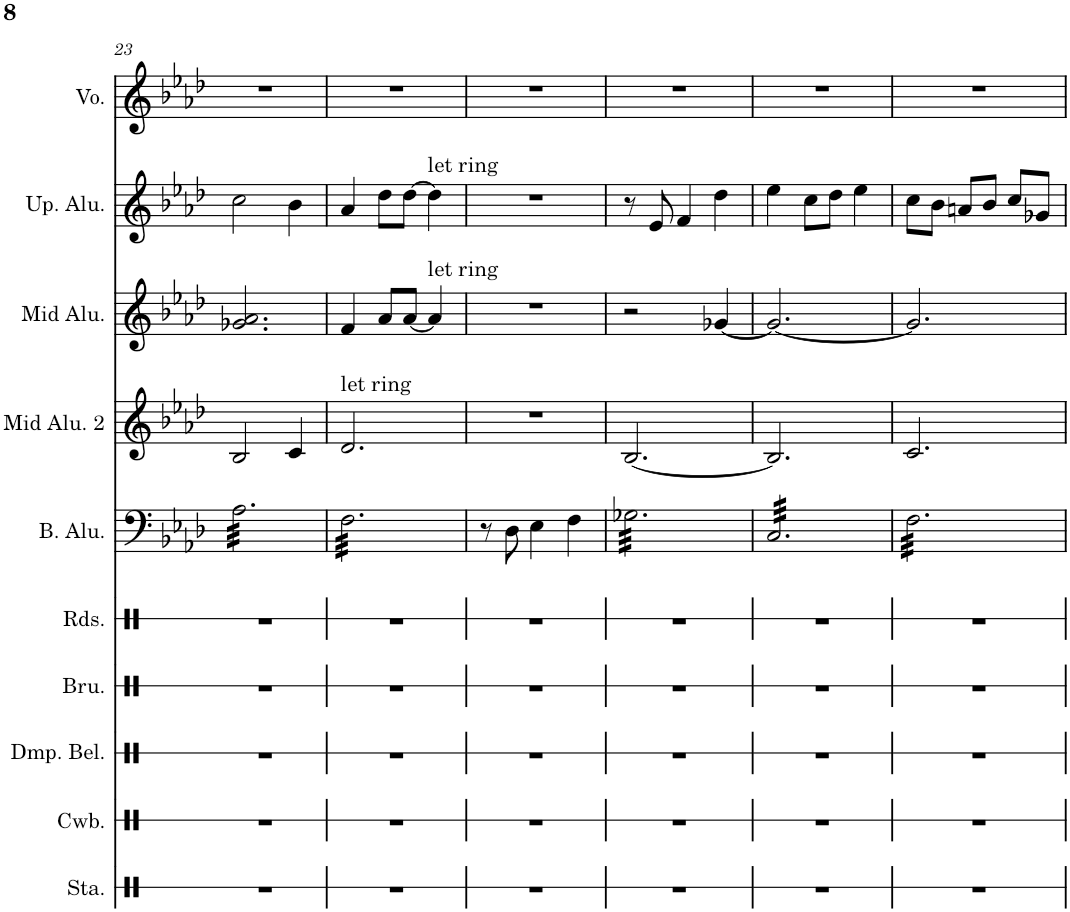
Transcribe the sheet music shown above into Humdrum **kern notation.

**kern	**kern	**kern	**kern	**kern	**kern	**kern	**kern	**kern	**kern
*part10	*part9	*part8	*part7	*part6	*part5	*part4	*part3	*part2	*part1
*staff10	*staff9	*staff8	*staff7	*staff6	*staff5	*staff4	*staff3	*staff2	*staff1
*I"Stamp	*I"Metal Dampened Bell	*I"Dampened Bell	*I"Brushes on Dampened Bell	*I"Rods on Dampened Bell	*I"Bass Aluphone	*I"Mid Aluphone 2	*I"Mid Aluphone	*I"Upper Aluphone	*I"Voice
*I'Sta.	*	*I'Dmp. Bel.	*I'Bru.	*I'Rds.	*I'B. Alu.	*I'Mid Alu. 2	*I'Mid Alu.	*I'Up. Alu.	*I'Vo.
!!LO:PB:g=z
*clefX	*clefX	*clefX	*clefX	*clefX	*clefF4	*clefG2	*clefG2	*clefG2	*clefG2
*	*	*	*	*	*Trd-7c-12	*Trd-7c-12	*Trd-7c-12	*Trd-14c-24	*
*k[]	*k[]	*k[]	*k[]	*k[]	*k[b-e-a-d-]	*k[b-e-a-d-]	*k[b-e-a-d-]	*k[b-e-a-d-]	*k[b-e-a-d-]
*M3/4	*M3/4	*M3/4	*M3/4	*M3/4	*M3/4	*M3/4	*M3/4	*M3/4	*M3/4
=23	=23	=23	=23	=23	=23	=23	=23	=23	=23
*	*	*	*	*	*tremolo	*	*	*	*
2.r	2.r	2.r	2.r	2.r	32A-\LLL	2B-/	2.g-X/ 2.a-/	2cc\	2.r
.	.	.	.	.	32A-\	.	.	.	.
.	.	.	.	.	32A-\	.	.	.	.
.	.	.	.	.	32A-\	.	.	.	.
.	.	.	.	.	32A-\	.	.	.	.
.	.	.	.	.	32A-\	.	.	.	.
.	.	.	.	.	32A-\	.	.	.	.
.	.	.	.	.	32A-\	.	.	.	.
.	.	.	.	.	32A-\	.	.	.	.
.	.	.	.	.	32A-\	.	.	.	.
.	.	.	.	.	32A-\	.	.	.	.
.	.	.	.	.	32A-\	.	.	.	.
.	.	.	.	.	32A-\	.	.	.	.
.	.	.	.	.	32A-\	.	.	.	.
.	.	.	.	.	32A-\	.	.	.	.
.	.	.	.	.	32A-\	.	.	.	.
.	.	.	.	.	32A-\	4c/	.	4b-\	.
.	.	.	.	.	32A-\	.	.	.	.
.	.	.	.	.	32A-\	.	.	.	.
.	.	.	.	.	32A-\	.	.	.	.
.	.	.	.	.	32A-\	.	.	.	.
.	.	.	.	.	32A-\	.	.	.	.
.	.	.	.	.	32A-\	.	.	.	.
.	.	.	.	.	32A-\JJJ	.	.	.	.
=24	=24	=24	=24	=24	=24	=24	=24	=24	=24
!	!	!	!	!	!	!LO:TX:a:t=let ring	!	!	!
2.r	2.r	2.r	2.r	2.r	32F\LLL	2.d-/	4f/	4a-/	2.r
.	.	.	.	.	32F\	.	.	.	.
.	.	.	.	.	32F\	.	.	.	.
.	.	.	.	.	32F\	.	.	.	.
.	.	.	.	.	32F\	.	.	.	.
.	.	.	.	.	32F\	.	.	.	.
.	.	.	.	.	32F\	.	.	.	.
.	.	.	.	.	32F\	.	.	.	.
.	.	.	.	.	32F\	.	8a-/L	8dd-\L	.
.	.	.	.	.	32F\	.	.	.	.
.	.	.	.	.	32F\	.	.	.	.
.	.	.	.	.	32F\	.	.	.	.
.	.	.	.	.	32F\	.	[8a-/J	[8dd-\J	.
.	.	.	.	.	32F\	.	.	.	.
.	.	.	.	.	32F\	.	.	.	.
.	.	.	.	.	32F\	.	.	.	.
!	!	!	!	!	!	!	!	!LO:TX:a:t=let ring	!
!	!	!	!	!	!	!	!LO:TX:a:t=let ring	!	!
.	.	.	.	.	32F\	.	4a-/]	4dd-\]	.
.	.	.	.	.	32F\	.	.	.	.
.	.	.	.	.	32F\	.	.	.	.
.	.	.	.	.	32F\	.	.	.	.
.	.	.	.	.	32F\	.	.	.	.
.	.	.	.	.	32F\	.	.	.	.
.	.	.	.	.	32F\	.	.	.	.
.	.	.	.	.	32F\JJJ	.	.	.	.
*	*	*	*	*	*Xtremolo	*	*	*	*
=25	=25	=25	=25	=25	=25	=25	=25	=25	=25
2.r	2.r	2.r	2.r	2.r	8r	2.r	2.r	2.r	2.r
.	.	.	.	.	8D-\	.	.	.	.
.	.	.	.	.	4E-\	.	.	.	.
.	.	.	.	.	4F\	.	.	.	.
=26	=26	=26	=26	=26	=26	=26	=26	=26	=26
*	*	*	*	*	*tremolo	*	*	*	*
2.r	2.r	2.r	2.r	2.r	32G-X\LLL	[2.B-/	2r	8r	2.r
.	.	.	.	.	32G-X\	.	.	.	.
.	.	.	.	.	32G-X\	.	.	.	.
.	.	.	.	.	32G-X\	.	.	.	.
.	.	.	.	.	32G-X\	.	.	8e-/	.
.	.	.	.	.	32G-X\	.	.	.	.
.	.	.	.	.	32G-X\	.	.	.	.
.	.	.	.	.	32G-X\	.	.	.	.
.	.	.	.	.	32G-X\	.	.	4f/	.
.	.	.	.	.	32G-X\	.	.	.	.
.	.	.	.	.	32G-X\	.	.	.	.
.	.	.	.	.	32G-X\	.	.	.	.
.	.	.	.	.	32G-X\	.	.	.	.
.	.	.	.	.	32G-X\	.	.	.	.
.	.	.	.	.	32G-X\	.	.	.	.
.	.	.	.	.	32G-X\	.	.	.	.
.	.	.	.	.	32G-X\	.	[4g-X/	4dd-\	.
.	.	.	.	.	32G-X\	.	.	.	.
.	.	.	.	.	32G-X\	.	.	.	.
.	.	.	.	.	32G-X\	.	.	.	.
.	.	.	.	.	32G-X\	.	.	.	.
.	.	.	.	.	32G-X\	.	.	.	.
.	.	.	.	.	32G-X\	.	.	.	.
.	.	.	.	.	32G-X\JJJ	.	.	.	.
=27	=27	=27	=27	=27	=27	=27	=27	=27	=27
2.r	2.r	2.r	2.r	2.r	32C/LLL	2.B-/]	2.g-/_	4ee-\	2.r
.	.	.	.	.	32C/	.	.	.	.
.	.	.	.	.	32C/	.	.	.	.
.	.	.	.	.	32C/	.	.	.	.
.	.	.	.	.	32C/	.	.	.	.
.	.	.	.	.	32C/	.	.	.	.
.	.	.	.	.	32C/	.	.	.	.
.	.	.	.	.	32C/	.	.	.	.
.	.	.	.	.	32C/	.	.	8cc\L	.
.	.	.	.	.	32C/	.	.	.	.
.	.	.	.	.	32C/	.	.	.	.
.	.	.	.	.	32C/	.	.	.	.
.	.	.	.	.	32C/	.	.	8dd-\J	.
.	.	.	.	.	32C/	.	.	.	.
.	.	.	.	.	32C/	.	.	.	.
.	.	.	.	.	32C/	.	.	.	.
.	.	.	.	.	32C/	.	.	4ee-\	.
.	.	.	.	.	32C/	.	.	.	.
.	.	.	.	.	32C/	.	.	.	.
.	.	.	.	.	32C/	.	.	.	.
.	.	.	.	.	32C/	.	.	.	.
.	.	.	.	.	32C/	.	.	.	.
.	.	.	.	.	32C/	.	.	.	.
.	.	.	.	.	32C/JJJ	.	.	.	.
=28	=28	=28	=28	=28	=28	=28	=28	=28	=28
2.r	2.r	2.r	2.r	2.r	32F\LLL	2.c/	2.g-/]	8cc\L	2.r
.	.	.	.	.	32F\	.	.	.	.
.	.	.	.	.	32F\	.	.	.	.
.	.	.	.	.	32F\	.	.	.	.
.	.	.	.	.	32F\	.	.	8b-\J	.
.	.	.	.	.	32F\	.	.	.	.
.	.	.	.	.	32F\	.	.	.	.
.	.	.	.	.	32F\	.	.	.	.
.	.	.	.	.	32F\	.	.	8an/L	.
.	.	.	.	.	32F\	.	.	.	.
.	.	.	.	.	32F\	.	.	.	.
.	.	.	.	.	32F\	.	.	.	.
.	.	.	.	.	32F\	.	.	8b-/J	.
.	.	.	.	.	32F\	.	.	.	.
.	.	.	.	.	32F\	.	.	.	.
.	.	.	.	.	32F\	.	.	.	.
.	.	.	.	.	32F\	.	.	8cc/L	.
.	.	.	.	.	32F\	.	.	.	.
.	.	.	.	.	32F\	.	.	.	.
.	.	.	.	.	32F\	.	.	.	.
.	.	.	.	.	32F\	.	.	8g-X/J	.
.	.	.	.	.	32F\	.	.	.	.
.	.	.	.	.	32F\	.	.	.	.
.	.	.	.	.	32F\JJJ	.	.	.	.
*	*	*	*	*	*Xtremolo	*	*	*	*
=	=	=	=	=	=	=	=	=	=
*-	*-	*-	*-	*-	*-	*-	*-	*-	*-
